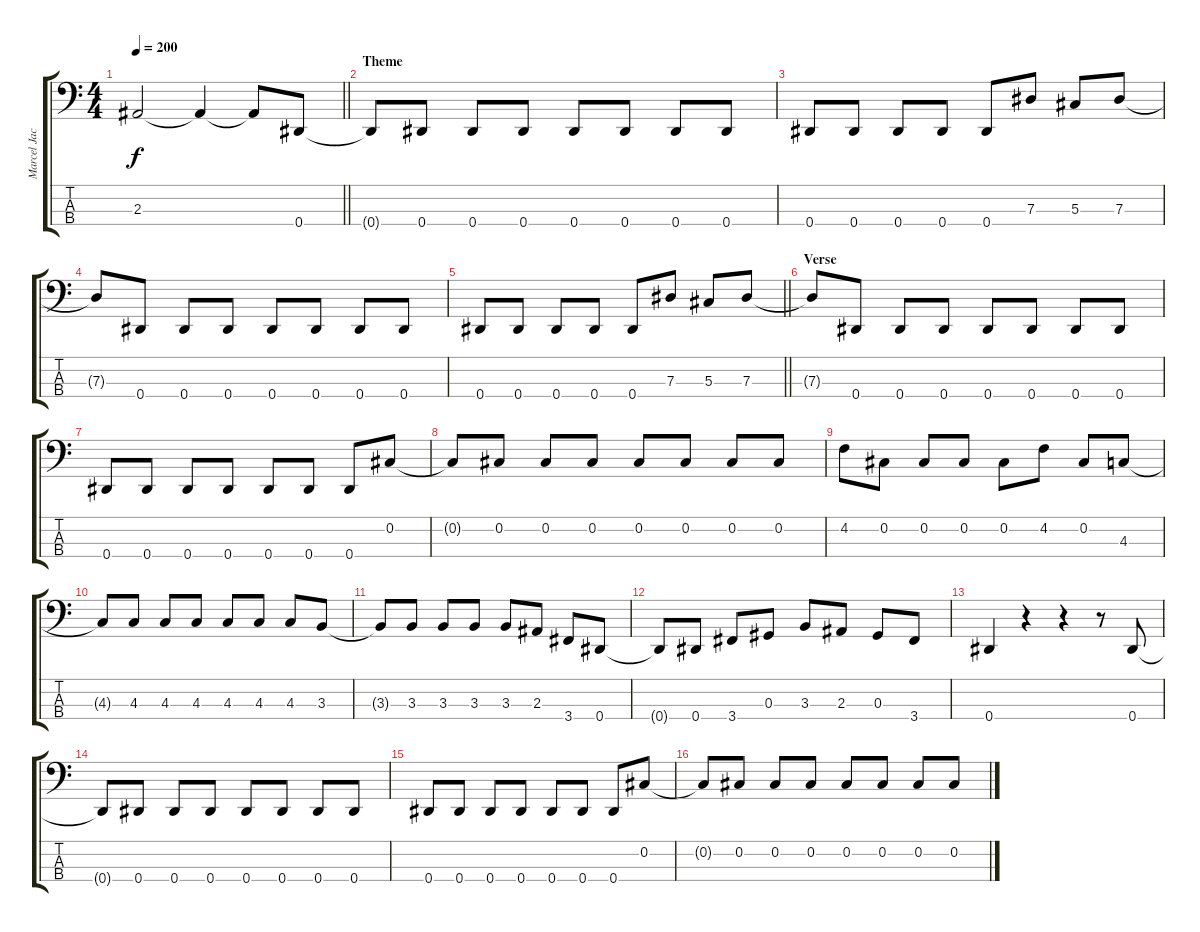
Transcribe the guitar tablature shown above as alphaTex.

\track ("Marcel Jacob" "Marcel Jac") {instrument electricbasspick}
\staff {score tabs}
\tuning (Gb2 Db2 Ab1 Eb1) {hide}
\ts (4 4)
\tempo 200
\clef f4
\barLineRight lightlight
\ks c
2.3{t}.2{dy f} 2.3{t}.4 2.3{t}.8 0.4.8 |
\section ("" "Theme")
0.4{t}.8 0.4.8 0.4.8 0.4.8 0.4.8 0.4.8 0.4.8 0.4.8 |
0.4.8 0.4.8 0.4.8 0.4.8 0.4.8 7.3.8 5.3.8 7.3.8 |
7.3{t}.8 0.4.8 0.4.8 0.4.8 0.4.8 0.4.8 0.4.8 0.4.8 |
\barLineRight lightlight
0.4.8 0.4.8 0.4.8 0.4.8 0.4.8 7.3.8 5.3.8 7.3.8 |
\section ("" "Verse")
7.3{t}.8 0.4.8 0.4.8 0.4.8 0.4.8 0.4.8 0.4.8 0.4.8 |
0.4.8 0.4.8 0.4.8 0.4.8 0.4.8 0.4.8 0.4.8 0.2.8 |
0.2{t}.8 0.2.8 0.2.8 0.2.8 0.2.8 0.2.8 0.2.8 0.2.8 |
4.2.8 0.2.8 0.2.8 0.2.8 0.2.8 4.2.8 0.2.8 4.3.8 |
4.3{t}.8 4.3.8 4.3.8 4.3.8 4.3.8 4.3.8 4.3.8 3.3.8 |
3.3{t}.8 3.3.8 3.3.8 3.3.8 3.3.8 2.3.8 3.4.8 0.4.8 |
0.4{t}.8 0.4.8 3.4.8 0.3.8 3.3.8 2.3.8 0.3.8 3.4.8 |
0.4.4 r.4 r.4 r.8 0.4.8 |
0.4{t}.8 0.4.8 0.4.8 0.4.8 0.4.8 0.4.8 0.4.8 0.4.8 |
0.4.8 0.4.8 0.4.8 0.4.8 0.4.8 0.4.8 0.4.8 0.2.8 |
0.2{t}.8 0.2.8 0.2.8 0.2.8 0.2.8 0.2.8 0.2.8 0.2.8
